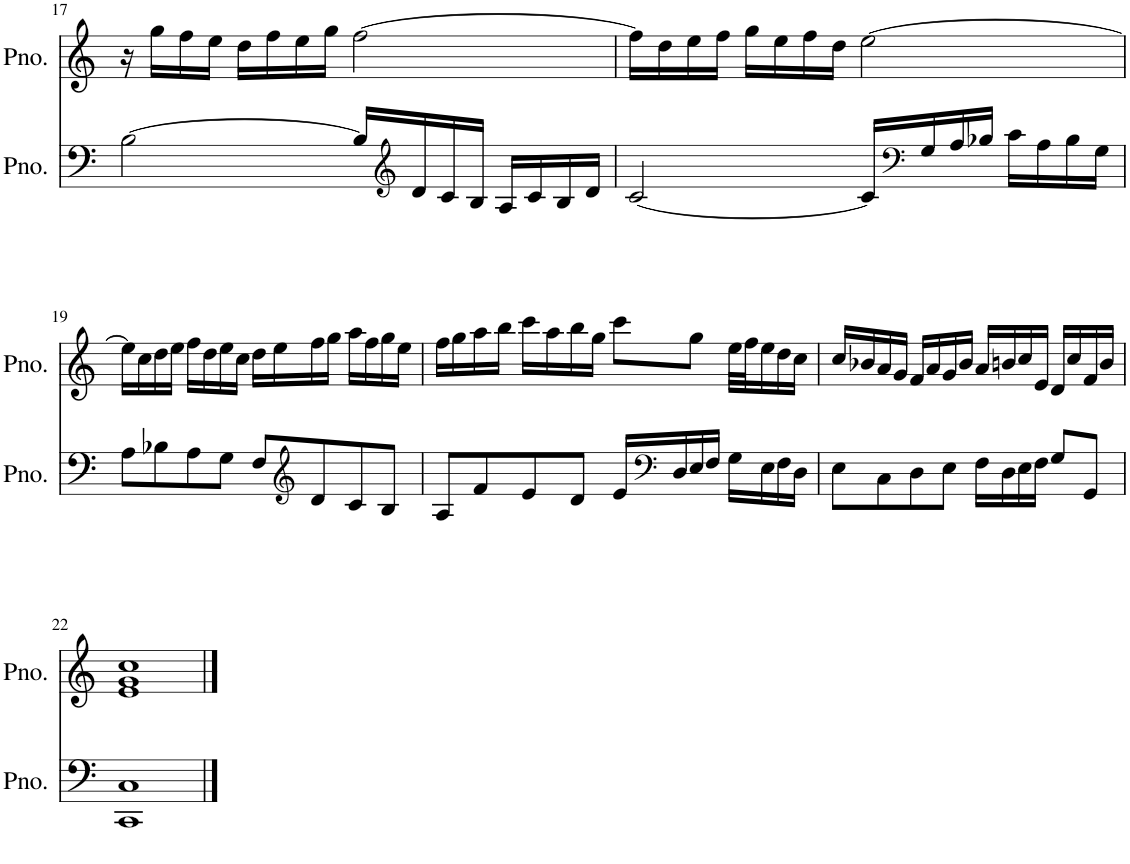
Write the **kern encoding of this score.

**kern	**kern
*part2	*part1
*staff2	*staff1
*I"Piano	*I"Piano
*I'Pno.	*I'Pno.
!!LO:PB:g=z
*clefF4	*clefG2
*k[]	*k[]
*M4/4	*M4/4
=17	=17
[2B\	16r
.	16gg\LL
.	16ff\
.	16ee\JJ
.	16dd\LL
.	16ff\
.	16ee\
.	16gg\JJ
16B/LL]	[2ff\
*clefG2	*
16d/	.
16c/	.
16B/JJ	.
16A/LL	.
16c/	.
16B/	.
16d/JJ	.
=18	=18
[2c/	16ff\LL]
.	16dd\
.	16ee\
.	16ff\JJ
.	16gg\LL
.	16ee\
.	16ff\
.	16dd\JJ
16c/LL]	[2ee\
*clefF4	*
16G/	.
16A/	.
16B-X/JJ	.
16c\LL	.
16A\	.
16B-\	.
16G\JJ	.
!!LO:LB:g=z
=19	=19
8A\L	16ee\LL]
.	16cc\
8B-X\	16dd\
.	16ee\JJ
8A\	16ff\LL
.	16dd\
8G\J	16ee\
.	16cc\JJ
8F/L	16dd\LL
.	16ee\
*clefG2	*
8d/	16ff\
.	16gg\JJ
8c/	16aa\LL
.	16ff\
8B-/J	16gg\
.	16ee\JJ
=20	=20
8A/L	16ff\LL
.	16gg\
8f/	16aa\
.	16bb\JJ
8e/	16ccc\LL
.	16aa\
8d/J	16bb\
.	16gg\JJ
16e/LL	8ccc\L
*clefF4	*
16D/	.
16E/	8gg\J
16F/JJ	.
16G\LL	32ee\LLL
.	32ff\J
16E\	16ee\
16F\	16dd\
16D\JJ	16cc\JJ
=21	=21
8E\L	16cc/LL
.	16b-X/
8C\	16a/
.	16g/JJ
8D\	16f/LL
.	16a/
8E\J	16g/
.	16b-/JJ
16F\LL	16a/LL
16D\	16bn/
16E\	16cc/
16F\JJ	16e/JJ
8G/L	16d/LL
.	16cc/
8GG/J	16f/
.	16b/JJ
!!LO:LB:g=z
=22	=22
1CC 1C	1e 1g 1cc
==	==
*-	*-
